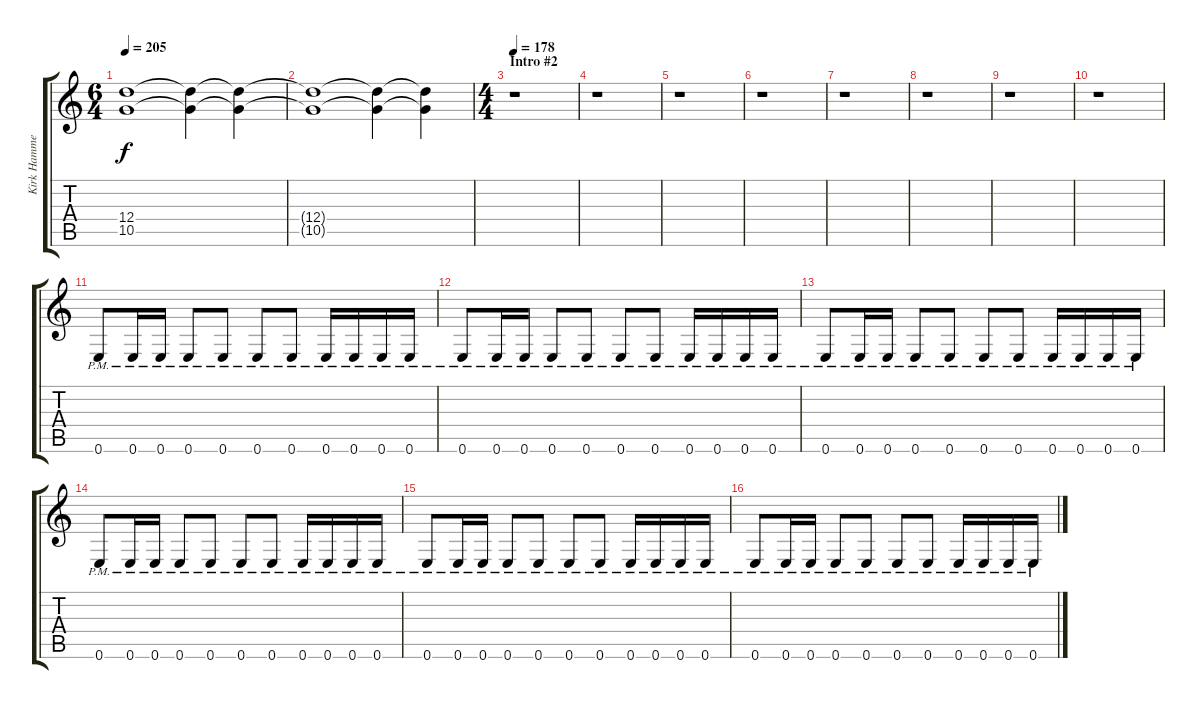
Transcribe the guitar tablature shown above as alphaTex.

\track ("Kirk Hammett (Lead Guitar)" "Kirk Hamme") {instrument distortionguitar}
\staff {score tabs}
\tuning (E4 B3 G3 D3 A2 E2) {hide}
\ts (6 4)
\tempo 205
\clef g2
\ks c
(12.4{t} 10.5{t}).1{dy f} (12.4{t} 10.5{t}).4 (12.4{t} 10.5{t}).4 |
(12.4{t} 10.5{t}).1 (12.4{t} 10.5{t}).4 (12.4{t} 10.5{t}).4 |
\ts (4 4)
\section ("" "Intro #2")
\tempo 178
r.1 |
r.1 |
r.1 |
r.1 |
r.1 |
r.1 |
r.1 |
r.1 |
0.6{pm}.8 0.6{pm}.16 0.6{pm}.16 0.6{pm}.8 0.6{pm}.8 0.6{pm}.8 0.6{pm}.8 0.6{pm}.16 0.6{pm}.16 0.6{pm}.16 0.6{pm}.16 |
0.6{pm}.8 0.6{pm}.16 0.6{pm}.16 0.6{pm}.8 0.6{pm}.8 0.6{pm}.8 0.6{pm}.8 0.6{pm}.16 0.6{pm}.16 0.6{pm}.16 0.6{pm}.16 |
0.6{pm}.8 0.6{pm}.16 0.6{pm}.16 0.6{pm}.8 0.6{pm}.8 0.6{pm}.8 0.6{pm}.8 0.6{pm}.16 0.6{pm}.16 0.6{pm}.16 0.6{pm}.16 |
0.6{pm}.8 0.6{pm}.16 0.6{pm}.16 0.6{pm}.8 0.6{pm}.8 0.6{pm}.8 0.6{pm}.8 0.6{pm}.16 0.6{pm}.16 0.6{pm}.16 0.6{pm}.16 |
0.6{pm}.8 0.6{pm}.16 0.6{pm}.16 0.6{pm}.8 0.6{pm}.8 0.6{pm}.8 0.6{pm}.8 0.6{pm}.16 0.6{pm}.16 0.6{pm}.16 0.6{pm}.16 |
0.6{pm}.8 0.6{pm}.16 0.6{pm}.16 0.6{pm}.8 0.6{pm}.8 0.6{pm}.8 0.6{pm}.8 0.6{pm}.16 0.6{pm}.16 0.6{pm}.16 0.6{pm}.16
